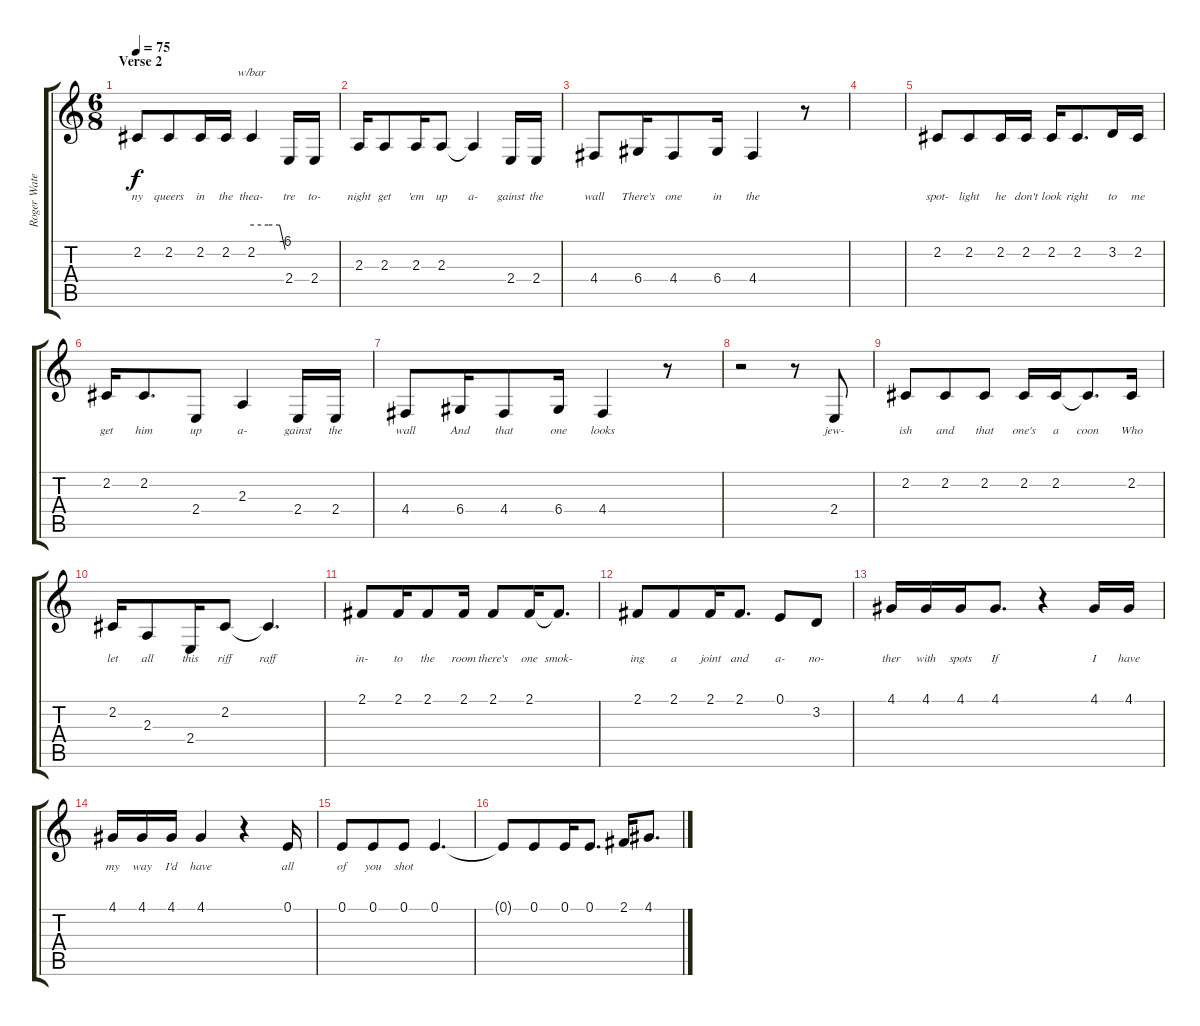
\track ("Roger Waters (Vocal)" "Roger Wate") {instrument lead2sawtooth}
\staff {score tabs}
\tuning (E4 B3 G3 D3 A2 E2) {hide}
\ts (6 8)
\section ("" "Verse 2")
\tempo 75
\clef g2
\ks c
2.2.8{lyrics (0 "ny") lyrics (1 "") lyrics (2 "") lyrics (3 "") lyrics (4 "") dy f} 2.2.8{lyrics (0 "queers") lyrics (1 "") lyrics (2 "") lyrics (3 "") lyrics (4 "")} 2.2.16{lyrics (0 "in") lyrics (1 "") lyrics (2 "") lyrics (3 "") lyrics (4 "")} 2.2.16{lyrics (0 "the") lyrics (1 "") lyrics (2 "") lyrics (3 "") lyrics (4 "")} 2.2.4{tbe (custom default 0 0 30 0 50 0 60 -24) lyrics (0 "thea-") lyrics (1 "") lyrics (2 "") lyrics (3 "") lyrics (4 "")} 2.4.16{lyrics (0 "tre") lyrics (1 "") lyrics (2 "") lyrics (3 "") lyrics (4 "")} 2.4.16{lyrics (0 "to-") lyrics (1 "") lyrics (2 "") lyrics (3 "") lyrics (4 "")} |
2.3.16{lyrics (0 "night") lyrics (1 "") lyrics (2 "") lyrics (3 "") lyrics (4 "")} 2.3.8{lyrics (0 "get") lyrics (1 "") lyrics (2 "") lyrics (3 "") lyrics (4 "")} 2.3.16{lyrics (0 "'em") lyrics (1 "") lyrics (2 "") lyrics (3 "") lyrics (4 "")} 2.3.8{lyrics (0 "up") lyrics (1 "") lyrics (2 "") lyrics (3 "") lyrics (4 "")} 2.3{t}.4{lyrics (0 "a-") lyrics (1 "") lyrics (2 "") lyrics (3 "") lyrics (4 "")} 2.4.16{lyrics (0 "gainst") lyrics (1 "") lyrics (2 "") lyrics (3 "") lyrics (4 "")} 2.4.16{lyrics (0 "the") lyrics (1 "") lyrics (2 "") lyrics (3 "") lyrics (4 "")} |
4.4.8{lyrics (0 "wall") lyrics (1 "") lyrics (2 "") lyrics (3 "") lyrics (4 "")} 6.4.16{lyrics (0 "There's") lyrics (1 "") lyrics (2 "") lyrics (3 "") lyrics (4 "")} 4.4.8{lyrics (0 "one") lyrics (1 "") lyrics (2 "") lyrics (3 "") lyrics (4 "")} 6.4.16{lyrics (0 "in") lyrics (1 "") lyrics (2 "") lyrics (3 "") lyrics (4 "")} 4.4.4{lyrics (0 "the") lyrics (1 "") lyrics (2 "") lyrics (3 "") lyrics (4 "")} r.8 |
|
2.2.8{lyrics (0 "spot-") lyrics (1 "") lyrics (2 "") lyrics (3 "") lyrics (4 "")} 2.2.8{lyrics (0 "light") lyrics (1 "") lyrics (2 "") lyrics (3 "") lyrics (4 "")} 2.2.16{lyrics (0 "he") lyrics (1 "") lyrics (2 "") lyrics (3 "") lyrics (4 "")} 2.2.16{lyrics (0 "don't") lyrics (1 "") lyrics (2 "") lyrics (3 "") lyrics (4 "")} 2.2.16{lyrics (0 "look") lyrics (1 "") lyrics (2 "") lyrics (3 "") lyrics (4 "")} 2.2.8{d lyrics (0 "right") lyrics (1 "") lyrics (2 "") lyrics (3 "") lyrics (4 "")} 3.2.16{lyrics (0 "to") lyrics (1 "") lyrics (2 "") lyrics (3 "") lyrics (4 "")} 2.2.16{lyrics (0 "me") lyrics (1 "") lyrics (2 "") lyrics (3 "") lyrics (4 "")} |
2.2.16{lyrics (0 "get") lyrics (1 "") lyrics (2 "") lyrics (3 "") lyrics (4 "")} 2.2.8{d lyrics (0 "him") lyrics (1 "") lyrics (2 "") lyrics (3 "") lyrics (4 "")} 2.4.8{lyrics (0 "up") lyrics (1 "") lyrics (2 "") lyrics (3 "") lyrics (4 "")} 2.3.4{lyrics (0 "a-") lyrics (1 "") lyrics (2 "") lyrics (3 "") lyrics (4 "")} 2.4.16{lyrics (0 "gainst") lyrics (1 "") lyrics (2 "") lyrics (3 "") lyrics (4 "")} 2.4.16{lyrics (0 "the") lyrics (1 "") lyrics (2 "") lyrics (3 "") lyrics (4 "")} |
4.4.8{lyrics (0 "wall") lyrics (1 "") lyrics (2 "") lyrics (3 "") lyrics (4 "")} 6.4.16{lyrics (0 "And") lyrics (1 "") lyrics (2 "") lyrics (3 "") lyrics (4 "")} 4.4.8{lyrics (0 "that") lyrics (1 "") lyrics (2 "") lyrics (3 "") lyrics (4 "")} 6.4.16{lyrics (0 "one") lyrics (1 "") lyrics (2 "") lyrics (3 "") lyrics (4 "")} 4.4.4{lyrics (0 "looks") lyrics (1 "") lyrics (2 "") lyrics (3 "") lyrics (4 "")} r.8 |
r.2 r.8 2.4.8{lyrics (0 "jew-") lyrics (1 "") lyrics (2 "") lyrics (3 "") lyrics (4 "")} |
2.2.8{lyrics (0 "ish") lyrics (1 "") lyrics (2 "") lyrics (3 "") lyrics (4 "")} 2.2.8{lyrics (0 "and") lyrics (1 "") lyrics (2 "") lyrics (3 "") lyrics (4 "")} 2.2.8{lyrics (0 "that") lyrics (1 "") lyrics (2 "") lyrics (3 "") lyrics (4 "")} 2.2.16{lyrics (0 "one's") lyrics (1 "") lyrics (2 "") lyrics (3 "") lyrics (4 "")} 2.2.16{lyrics (0 "a") lyrics (1 "") lyrics (2 "") lyrics (3 "") lyrics (4 "")} 2.2{t}.8{d lyrics (0 "coon") lyrics (1 "") lyrics (2 "") lyrics (3 "") lyrics (4 "")} 2.2.16{lyrics (0 "Who") lyrics (1 "") lyrics (2 "") lyrics (3 "") lyrics (4 "")} |
2.2.16{lyrics (0 "let") lyrics (1 "") lyrics (2 "") lyrics (3 "") lyrics (4 "")} 2.3.8{lyrics (0 "all") lyrics (1 "") lyrics (2 "") lyrics (3 "") lyrics (4 "")} 2.4.16{lyrics (0 "this") lyrics (1 "") lyrics (2 "") lyrics (3 "") lyrics (4 "")} 2.2.8{lyrics (0 "riff") lyrics (1 "") lyrics (2 "") lyrics (3 "") lyrics (4 "")} 2.2{t}.4{d lyrics (0 "raff") lyrics (1 "") lyrics (2 "") lyrics (3 "") lyrics (4 "")} |
2.1.8{lyrics (0 "in-") lyrics (1 "") lyrics (2 "") lyrics (3 "") lyrics (4 "")} 2.1.16{lyrics (0 "to") lyrics (1 "") lyrics (2 "") lyrics (3 "") lyrics (4 "")} 2.1.8{lyrics (0 "the") lyrics (1 "") lyrics (2 "") lyrics (3 "") lyrics (4 "")} 2.1.16{lyrics (0 "room") lyrics (1 "") lyrics (2 "") lyrics (3 "") lyrics (4 "")} 2.1.8{lyrics (0 "there's") lyrics (1 "") lyrics (2 "") lyrics (3 "") lyrics (4 "")} 2.1.16{lyrics (0 "one") lyrics (1 "") lyrics (2 "") lyrics (3 "") lyrics (4 "")} 2.1{t}.8{d lyrics (0 "smok-") lyrics (1 "") lyrics (2 "") lyrics (3 "") lyrics (4 "")} |
2.1.8{lyrics (0 "ing") lyrics (1 "") lyrics (2 "") lyrics (3 "") lyrics (4 "")} 2.1.8{lyrics (0 "a") lyrics (1 "") lyrics (2 "") lyrics (3 "") lyrics (4 "")} 2.1.16{lyrics (0 "joint") lyrics (1 "") lyrics (2 "") lyrics (3 "") lyrics (4 "")} 2.1.8{d lyrics (0 "and") lyrics (1 "") lyrics (2 "") lyrics (3 "") lyrics (4 "")} 0.1.8{lyrics (0 "a-") lyrics (1 "") lyrics (2 "") lyrics (3 "") lyrics (4 "")} 3.2.8{lyrics (0 "no-") lyrics (1 "") lyrics (2 "") lyrics (3 "") lyrics (4 "")} |
4.1.16{lyrics (0 "ther") lyrics (1 "") lyrics (2 "") lyrics (3 "") lyrics (4 "")} 4.1.16{lyrics (0 "with") lyrics (1 "") lyrics (2 "") lyrics (3 "") lyrics (4 "")} 4.1.16{lyrics (0 "spots") lyrics (1 "") lyrics (2 "") lyrics (3 "") lyrics (4 "")} 4.1.8{d lyrics (0 "If") lyrics (1 "") lyrics (2 "") lyrics (3 "") lyrics (4 "")} r.4 4.1.16{lyrics (0 "I") lyrics (1 "") lyrics (2 "") lyrics (3 "") lyrics (4 "")} 4.1.16{lyrics (0 "have") lyrics (1 "") lyrics (2 "") lyrics (3 "") lyrics (4 "")} |
4.1.16{lyrics (0 "my") lyrics (1 "") lyrics (2 "") lyrics (3 "") lyrics (4 "")} 4.1.16{lyrics (0 "way") lyrics (1 "") lyrics (2 "") lyrics (3 "") lyrics (4 "")} 4.1.16{lyrics (0 "I'd") lyrics (1 "") lyrics (2 "") lyrics (3 "") lyrics (4 "")} 4.1.4{lyrics (0 "have") lyrics (1 "") lyrics (2 "") lyrics (3 "") lyrics (4 "")} r.4 0.1.16{lyrics (0 "all") lyrics (1 "") lyrics (2 "") lyrics (3 "") lyrics (4 "")} |
0.1.8{lyrics (0 "of") lyrics (1 "") lyrics (2 "") lyrics (3 "") lyrics (4 "")} 0.1.8{lyrics (0 "you") lyrics (1 "") lyrics (2 "") lyrics (3 "") lyrics (4 "")} 0.1.8{lyrics (0 "shot") lyrics (1 "") lyrics (2 "") lyrics (3 "") lyrics (4 "")} 0.1.4{d} |
0.1{t}.8 0.1.8 0.1.16 0.1.8{d} 2.1.16 4.1.8{d}
